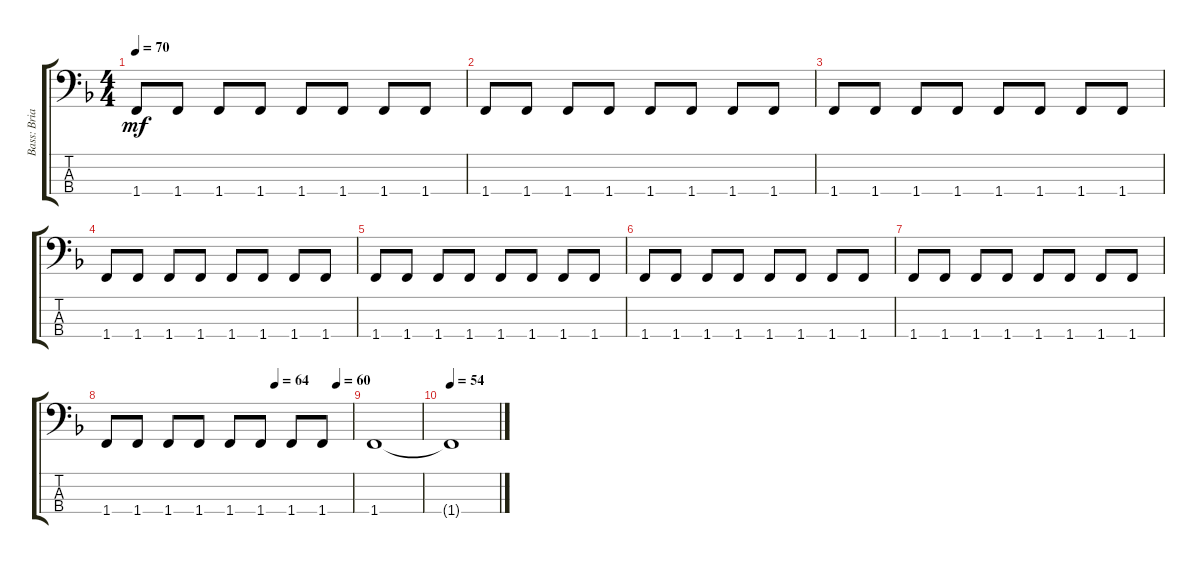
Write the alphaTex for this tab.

\track ("Bass: Brian" "Bass: Bria") {instrument electricbassfinger}
\staff {score tabs}
\tuning (G2 D2 A1 E1) {hide}
\ts (4 4)
\tempo 70
\clef f4
\ks f
1.4.8{dy mf} 1.4.8 1.4.8 1.4.8 1.4.8 1.4.8 1.4.8 1.4.8 |
1.4.8 1.4.8 1.4.8 1.4.8 1.4.8 1.4.8 1.4.8 1.4.8 |
1.4.8 1.4.8 1.4.8 1.4.8 1.4.8 1.4.8 1.4.8 1.4.8 |
1.4.8 1.4.8 1.4.8 1.4.8 1.4.8 1.4.8 1.4.8 1.4.8 |
1.4.8 1.4.8 1.4.8 1.4.8 1.4.8 1.4.8 1.4.8 1.4.8 |
1.4.8 1.4.8 1.4.8 1.4.8 1.4.8 1.4.8 1.4.8 1.4.8 |
1.4.8 1.4.8 1.4.8 1.4.8 1.4.8 1.4.8 1.4.8 1.4.8 |
\tempo (64 0.6875)
\tempo (60 0.9375)
1.4.8 1.4.8 1.4.8 1.4.8 1.4.8 1.4.8 1.4.8 1.4.8 |
1.4.1 |
\tempo 54
1.4{t}.1
